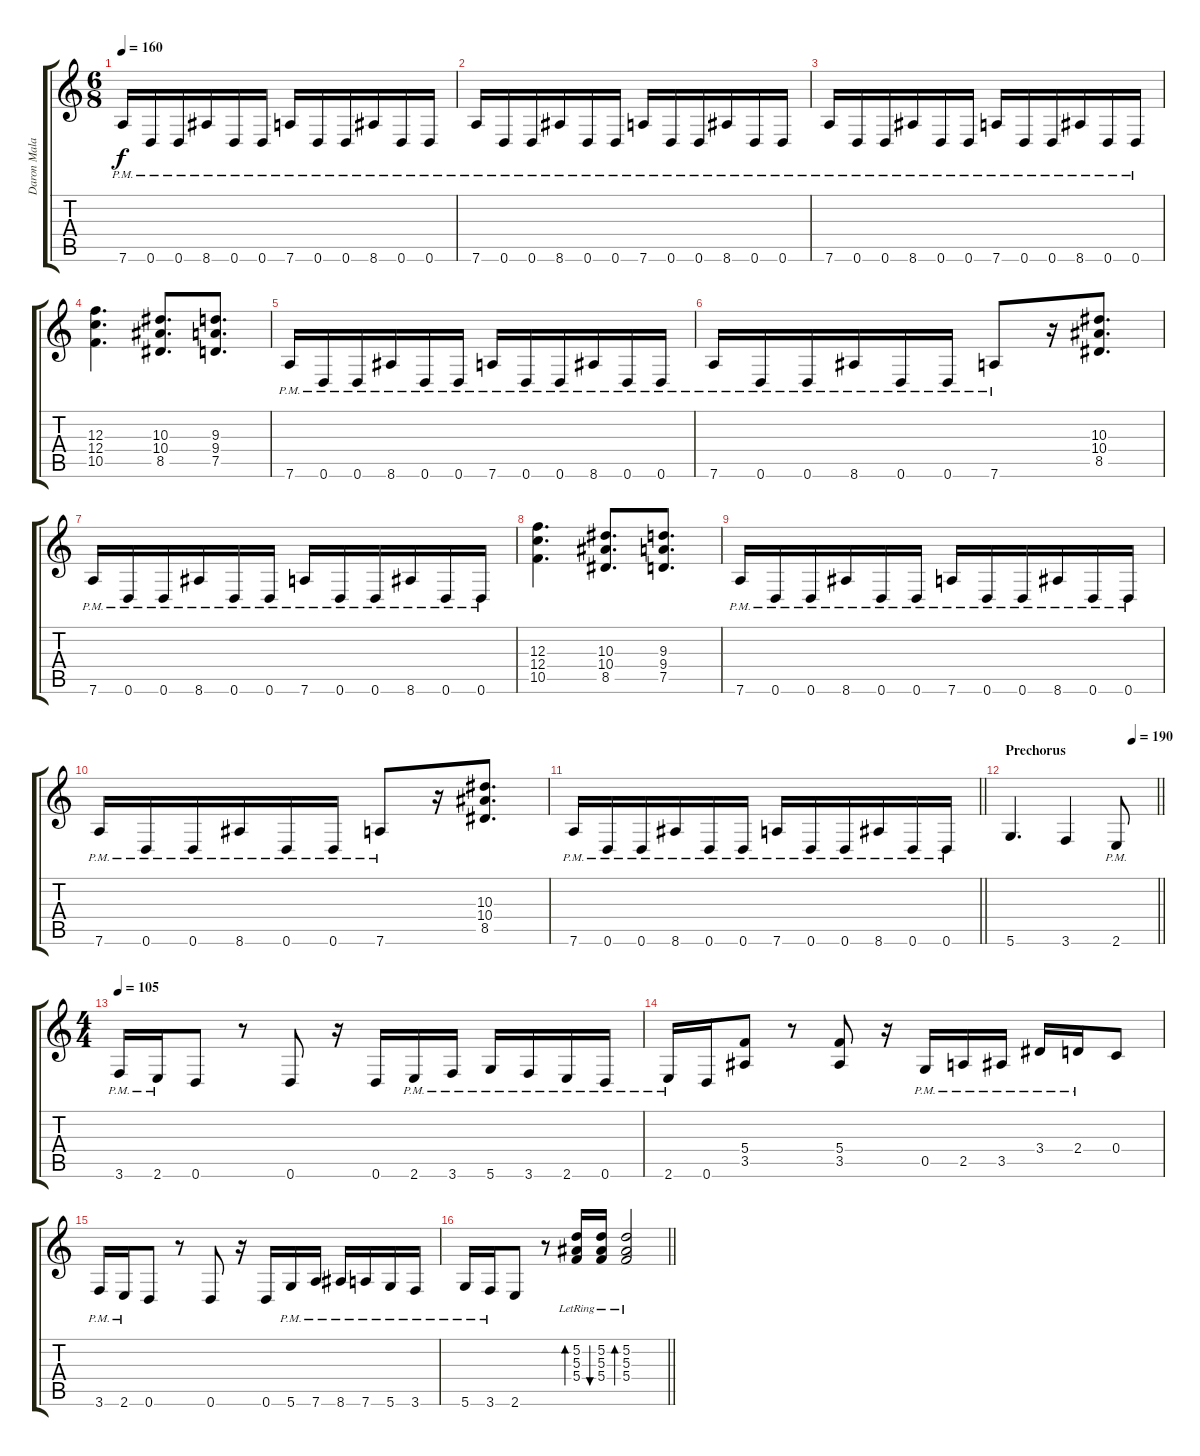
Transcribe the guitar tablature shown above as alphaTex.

\track ("Daron Malakian" "Daron Mala") {instrument distortionguitar}
\staff {score tabs}
\tuning (D4 A3 F3 C3 G2 D2) {hide}
\ts (6 8)
\tempo 160
\clef g2
\ks c
7.6{pm}.16{dy f volume 16} 0.6{pm}.16 0.6{pm}.16 8.6{pm}.16 0.6{pm}.16 0.6{pm}.16 7.6{pm}.16 0.6{pm}.16 0.6{pm}.16 8.6{pm}.16 0.6{pm}.16 0.6{pm}.16 |
7.6{pm}.16 0.6{pm}.16 0.6{pm}.16 8.6{pm}.16 0.6{pm}.16 0.6{pm}.16 7.6{pm}.16 0.6{pm}.16 0.6{pm}.16 8.6{pm}.16 0.6{pm}.16 0.6{pm}.16 |
7.6{pm}.16 0.6{pm}.16 0.6{pm}.16 8.6{pm}.16 0.6{pm}.16 0.6{pm}.16 7.6{pm}.16 0.6{pm}.16 0.6{pm}.16 8.6{pm}.16 0.6{pm}.16 0.6{pm}.16 |
(12.3 12.4 10.5).4{d volume 13} (10.3 10.4 8.5).8{d} (9.3 9.4 7.5).8{d} |
7.6{pm}.16{volume 16} 0.6{pm}.16 0.6{pm}.16 8.6{pm}.16 0.6{pm}.16 0.6{pm}.16 7.6{pm}.16 0.6{pm}.16 0.6{pm}.16 8.6{pm}.16 0.6{pm}.16 0.6{pm}.16 |
7.6{pm}.16 0.6{pm}.16 0.6{pm}.16 8.6{pm}.16 0.6{pm}.16 0.6{pm}.16 7.6{pm}.8 r.16 (10.3 10.4 8.5).8{d volume 13} |
7.6{pm}.16{volume 16} 0.6{pm}.16 0.6{pm}.16 8.6{pm}.16 0.6{pm}.16 0.6{pm}.16 7.6{pm}.16 0.6{pm}.16 0.6{pm}.16 8.6{pm}.16 0.6{pm}.16 0.6{pm}.16 |
(12.3 12.4 10.5).4{d volume 13} (10.3 10.4 8.5).8{d} (9.3 9.4 7.5).8{d} |
7.6{pm}.16{volume 16} 0.6{pm}.16 0.6{pm}.16 8.6{pm}.16 0.6{pm}.16 0.6{pm}.16 7.6{pm}.16 0.6{pm}.16 0.6{pm}.16 8.6{pm}.16 0.6{pm}.16 0.6{pm}.16 |
7.6{pm}.16 0.6{pm}.16 0.6{pm}.16 8.6{pm}.16 0.6{pm}.16 0.6{pm}.16 7.6{pm}.8 r.16 (10.3 10.4 8.5).8{d volume 13} |
\barLineRight lightlight
7.6{pm}.16{volume 16} 0.6{pm}.16 0.6{pm}.16 8.6{pm}.16 0.6{pm}.16 0.6{pm}.16 7.6{pm}.16 0.6{pm}.16 0.6{pm}.16 8.6{pm}.16 0.6{pm}.16 0.6{pm}.16 |
\section ("" "Prechorus")
\tempo (190 0.8333333333333334)
\barLineRight lightlight
5.6.4{d volume 13} 3.6.4 2.6{pm}.8{volume 16} |
\ts (4 4)
\tempo 105
3.6{pm}.16 2.6{pm}.16 0.6.8{volume 13} r.8 0.6.8 r.16 0.6.16 2.6{pm}.16{volume 16} 3.6{pm}.16 5.6{pm}.16 3.6{pm}.16 2.6{pm}.16 0.6{pm}.16 |
2.6{pm}.16 0.6.16{volume 13} (5.4 3.5).8 r.8 (5.4 3.5).8 r.16 0.5{pm}.16{volume 16} 2.5{pm}.16 3.5{pm}.16 3.4{pm}.16 2.4{pm}.16 0.4.8{volume 13} |
3.6{pm}.16{volume 16} 2.6{pm}.16 0.6.8{volume 13} r.8 0.6.8 r.16 0.6.16 5.6{pm}.16{volume 16} 7.6{pm}.16 8.6{pm}.16 7.6{pm}.16 5.6{pm}.16 3.6{pm}.16 |
\barLineRight lightlight
5.6{pm}.16 3.6{pm}.16 2.6.8{volume 13} r.8 (5.2{lr} 5.3{lr} 5.4{lr}).16{bd 60 volume 10 instrument electricguitarclean} (5.2{lr} 5.3{lr} 5.4{lr}).16{bu 60} (5.2{lr} 5.3{lr} 5.4{lr}).2{bd 60}
